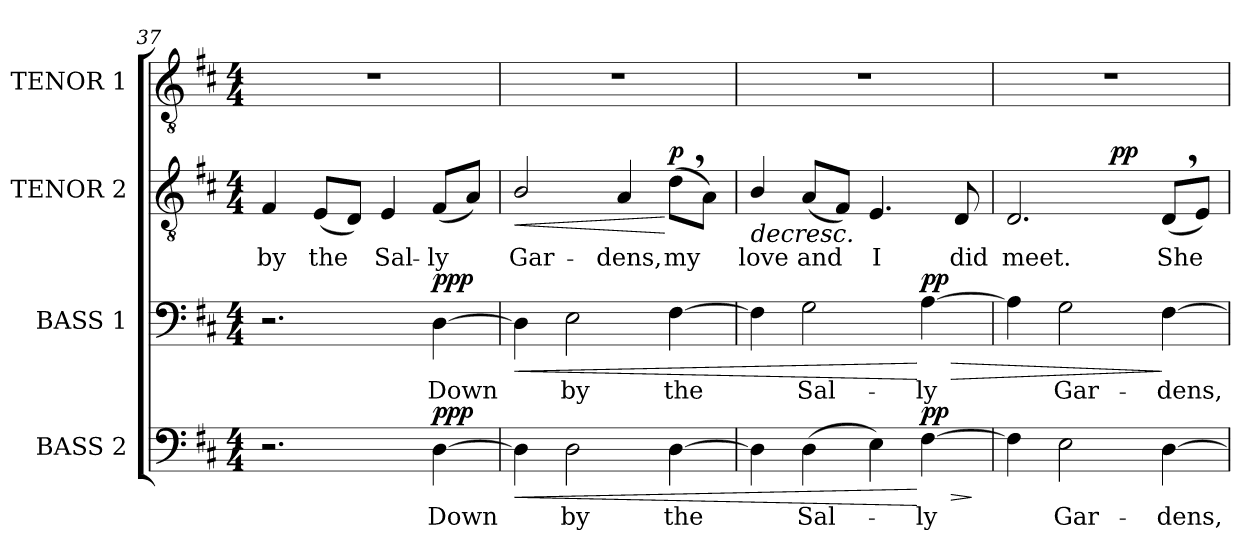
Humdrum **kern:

**kern	**text	**dynam	**kern	**text	**dynam	**kern	**text	**dynam	**kern
*part4	*part4	*part4	*part3	*part3	*part3	*part2	*part2	*part2	*part1
*staff4	*staff4	*staff4	*staff3	*staff3	*staff3	*staff2	*staff2	*staff2	*staff1
*I"BASS 2	*	*	*I"BASS 1	*	*	*I"TENOR 2	*	*	*I"TENOR 1
*I'B. 2	*	*	*I'B. 1	*	*	*I'T. 2	*	*	*I'T. 1
!!LO:LB:g=z
*clefF4	*	*	*clefF4	*	*	*clefGv2	*	*	*clefGv2
*	*	*	*	*	*	*ITrd7c12	*	*	*ITrd7c12
*k[f#c#]	*	*	*k[f#c#]	*	*	*k[f#c#]	*	*	*k[f#c#]
*D:	*	*	*D:	*	*	*D:	*	*	*D:
*M4/4	*	*	*M4/4	*	*	*M4/4	*	*	*M4/4
=37	=37	=37	=37	=37	=37	=37	=37	=37	=37
!	!	!	!	!	!	!	!LO:LY:b:color=#000000	!	!
2.r	.	.	2.r	.	.	4FF#i/	by	.	1r
!	!	!	!	!	!	!	!LO:LY:b:color=#000000	!	!
.	.	.	.	.	.	(8EEi/L	the	.	.
.	.	.	.	.	.	8DDi/J)	.	.	.
!	!	!	!	!	!	!	!LO:LY:b:color=#000000	!	!
.	.	.	.	.	.	4EEi/	Sal-	.	.
!	!LO:LY:b:color=#000000	!	!	!	!	!	!	!	!
!	!	!	!	!LO:LY:b:color=#000000	!	!	!	!	!
!	!	!	!	!	!	!	!LO:LY:b:color=#000000	!	!
[4Di\	Down	ppp	[4Di\	Down	ppp	(8FF#i/L	-ly	.	.
.	.	.	.	.	.	8AAi/J)	.	.	.
=38	=38	=38	=38	=38	=38	=38	=38	=38	=38
!	!	!LO:HP:b	!	!	!LO:HP:b	!	!	!	!
!	!	!	!	!	!	!	!LO:LY:b:color=#000000	!LO:HP:b	!
4Di\]	.	<	4Di\]	.	<	2BBi/	Gar-	<	1r
!	!LO:LY:b:color=#000000	!	!	!	!	!	!	!	!
!	!	!	!	!LO:LY:b:color=#000000	!	!	!	!	!
2Di\	by	.	2Ei\	by	.	.	.	.	.
!	!	!	!	!	!	!	!LO:LY:b:color=#000000	!	!
.	.	.	.	.	.	4AAi/	-dens,	.	.
!	!LO:LY:b:color=#000000	!	!	!	!	!	!	!	!
!	!	!	!	!LO:LY:b:color=#000000	!	!	!	!	!
!	!	!	!	!	!	!	!LO:LY:b:color=#000000	!	!
[4Di\	the	.	[4F#i\	the	.	(8D,i\L	my	[ p	.
.	.	.	.	.	.	8AAi\J)	.	.	.
=39	=39	=39	=39	=39	=39	=39	=39	=39	=39
!	!	!	!	!	!	!	!LO:LY:b:color=#000000	!LO:HP:b	!
4Di\]	.	.	4F#i\]	.	.	4BBi/	love	>	1r
!	!LO:LY:b:color=#000000	!	!	!	!	!	!	!	!
!	!	!	!	!LO:LY:b:color=#000000	!	!	!	!	!
!	!	!	!	!	!	!	!LO:LY:b:color=#000000	!	!
(4Di\	Sal-	.	2Gi\	Sal-	.	(8AAi/L	and	.	.
.	.	.	.	.	.	8FF#i/J)	.	.	.
!	!	!	!	!	!	!	!LO:LY:b:color=#000000	!	!
4Ei\)	.	.	.	.	.	4.EEi/	I	.	.
!	!LO:LY:b:color=#000000	!LO:HP:n=1:b	!	!	!	!	!	!	!
!	!	!	!	!LO:LY:b:color=#000000	!LO:HP:n=1:b	!	!	!	!
[4F#i\	-ly	[ > pp	[4Ai\	-ly	[ > pp	.	.	.	.
!	!	!	!	!	!	!	!LO:LY:b:color=#000000	!	!
.	.	.	.	.	.	8DDi/	did	.	.
.	.	]	.	.	.	.	.	.	.
=40	=40	=40	=40	=40	=40	=40	=40	=40	=40
!	!	!	!	!	!	!	!LO:LY:b:color=#000000	!	!
*	*	*	*	*	*	*^	*	*	*
4F#i\]	.	.	4Ai\]	.	.	2.DDi/	2ryy	meet.	.	1r
!	!LO:LY:b:color=#000000	!	!	!	!	!	!	!	!	!
!	!	!	!	!LO:LY:b:color=#000000	!	!	!	!	!	!
2Ei\	Gar-	.	2Gi\	Gar-	.	.	.	.	.	.
.	.	.	.	.	.	.	2ryy	.	pp	.
!	!LO:LY:b:color=#000000	!	!	!	!	!	!	!	!	!
!	!	!	!	!LO:LY:b:color=#000000	!	!	!	!	!	!
!	!	!	!	!	!	!	!	!LO:LY:b:color=#000000	!	!
[4Di\	-dens,	.	[4F#i\	-dens,	]	(8DD,i/L	.	She	]	.
.	.	.	.	.	.	8EEi/J)	.	.	.	.
*	*	*	*	*	*	*v	*v	*	*	*
=	=	=	=	=	=	=	=	=	=
*-	*-	*-	*-	*-	*-	*-	*-	*-	*-
